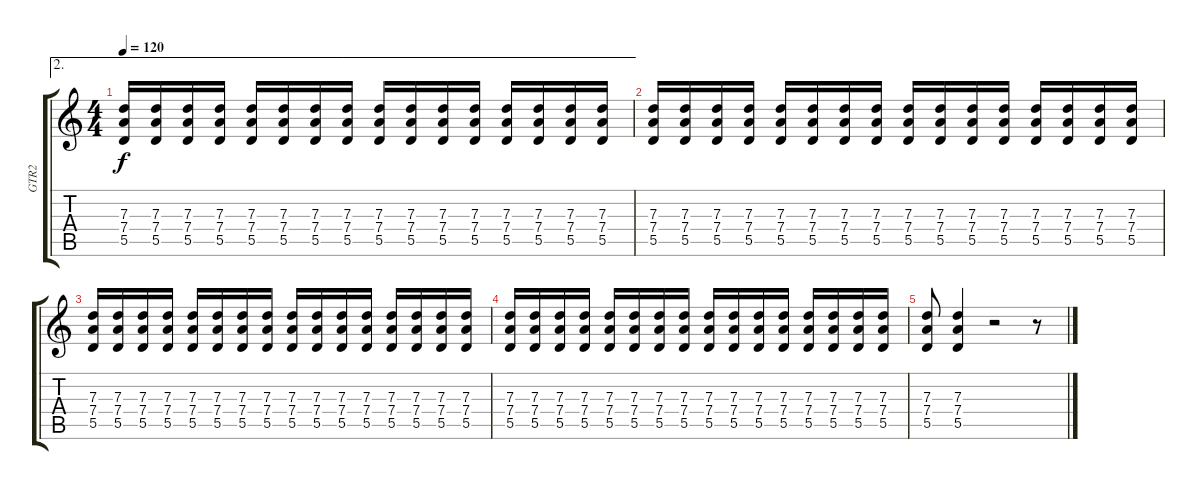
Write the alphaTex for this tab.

\track ("GTR2" "GTR2") {instrument distortionguitar}
\staff {score tabs}
\tuning (E4 B3 G3 D3 A2 E2) {hide}
\ae 2
\ts (4 4)
\tempo 120
\clef g2
\ks c
(7.3 7.4 5.5).16{dy f} (7.3 7.4 5.5).16 (7.3 7.4 5.5).16 (7.3 7.4 5.5).16 (7.3 7.4 5.5).16 (7.3 7.4 5.5).16 (7.3 7.4 5.5).16 (7.3 7.4 5.5).16 (7.3 7.4 5.5).16 (7.3 7.4 5.5).16 (7.3 7.4 5.5).16 (7.3 7.4 5.5).16 (7.3 7.4 5.5).16 (7.3 7.4 5.5).16 (7.3 7.4 5.5).16 (7.3 7.4 5.5).16 |
(7.3 7.4 5.5).16 (7.3 7.4 5.5).16 (7.3 7.4 5.5).16 (7.3 7.4 5.5).16 (7.3 7.4 5.5).16 (7.3 7.4 5.5).16 (7.3 7.4 5.5).16 (7.3 7.4 5.5).16 (7.3 7.4 5.5).16 (7.3 7.4 5.5).16 (7.3 7.4 5.5).16 (7.3 7.4 5.5).16 (7.3 7.4 5.5).16 (7.3 7.4 5.5).16 (7.3 7.4 5.5).16 (7.3 7.4 5.5).16 |
(7.3 7.4 5.5).16 (7.3 7.4 5.5).16 (7.3 7.4 5.5).16 (7.3 7.4 5.5).16 (7.3 7.4 5.5).16 (7.3 7.4 5.5).16 (7.3 7.4 5.5).16 (7.3 7.4 5.5).16 (7.3 7.4 5.5).16 (7.3 7.4 5.5).16 (7.3 7.4 5.5).16 (7.3 7.4 5.5).16 (7.3 7.4 5.5).16 (7.3 7.4 5.5).16 (7.3 7.4 5.5).16 (7.3 7.4 5.5).16 |
(7.3 7.4 5.5).16 (7.3 7.4 5.5).16 (7.3 7.4 5.5).16 (7.3 7.4 5.5).16 (7.3 7.4 5.5).16 (7.3 7.4 5.5).16 (7.3 7.4 5.5).16 (7.3 7.4 5.5).16 (7.3 7.4 5.5).16 (7.3 7.4 5.5).16 (7.3 7.4 5.5).16 (7.3 7.4 5.5).16 (7.3 7.4 5.5).16 (7.3 7.4 5.5).16 (7.3 7.4 5.5).16 (7.3 7.4 5.5).16 |
(7.3 7.4 5.5).8 (7.3 7.4 5.5).4 r.2 r.8
